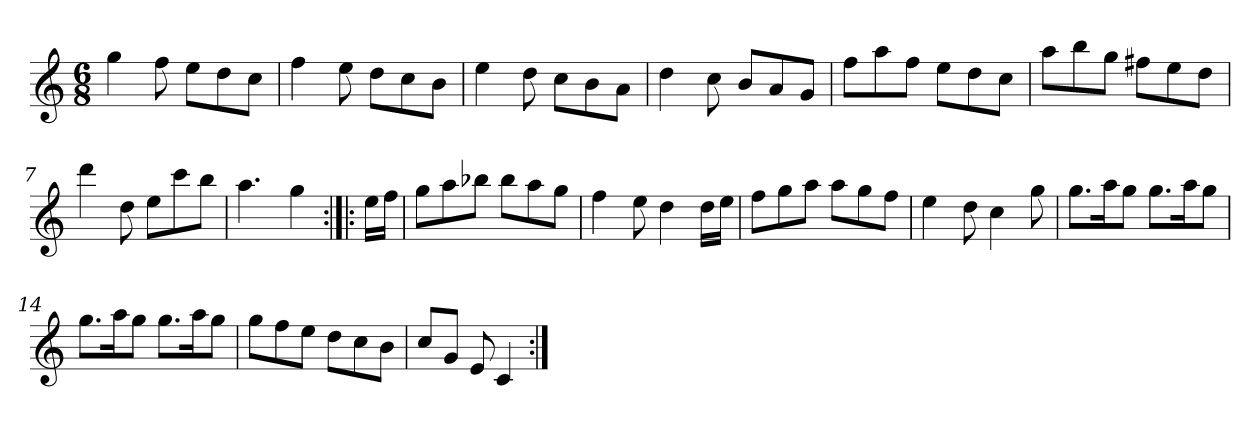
**kern
*part1
*staff1
*clefG2
*k[]
*C:
*M6/8
*MM120
=1
4gg
8ff
8ee\L
8dd\
8cc\J
=2
4ff
8ee
8dd\L
8cc\
8b\J
=3
4ee
8dd
8cc\L
8b\
8a\J
=4
4dd
8cc
8b/L
8a/
8g/J
=5
8ff\L
8aa\
8ff\J
8ee\L
8dd\
8cc\J
=6
8aa\L
8bb\
8gg\J
8ff#X\L
8ee\
8dd\J
=7
4ddd
8dd
8ee\L
8ccc\
8bb\J
=8
4.aa
4gg
=:|!|:
16ee\LL
16ff\JJ
=9
8gg\L
8aa\
8bb-X\J
8bb-\L
8aa\
8gg\J
=10
4ff
8ee
4dd
16dd\LL
16ee\JJ
=11
8ff\L
8gg\
8aa\J
8aa\L
8gg\
8ff\J
=12
4ee
8dd
4cc
8gg
=13
8.gg\L
16aa\K
8gg\J
8.gg\L
16aa\K
8gg\J
=14
8.gg\L
16aa\K
8gg\J
8.gg\L
16aa\K
8gg\J
=15
8gg\L
8ff\
8ee\J
8dd\L
8cc\
8b\J
=16
8cc/L
8g/J
8e
4c
=:|!
*-
